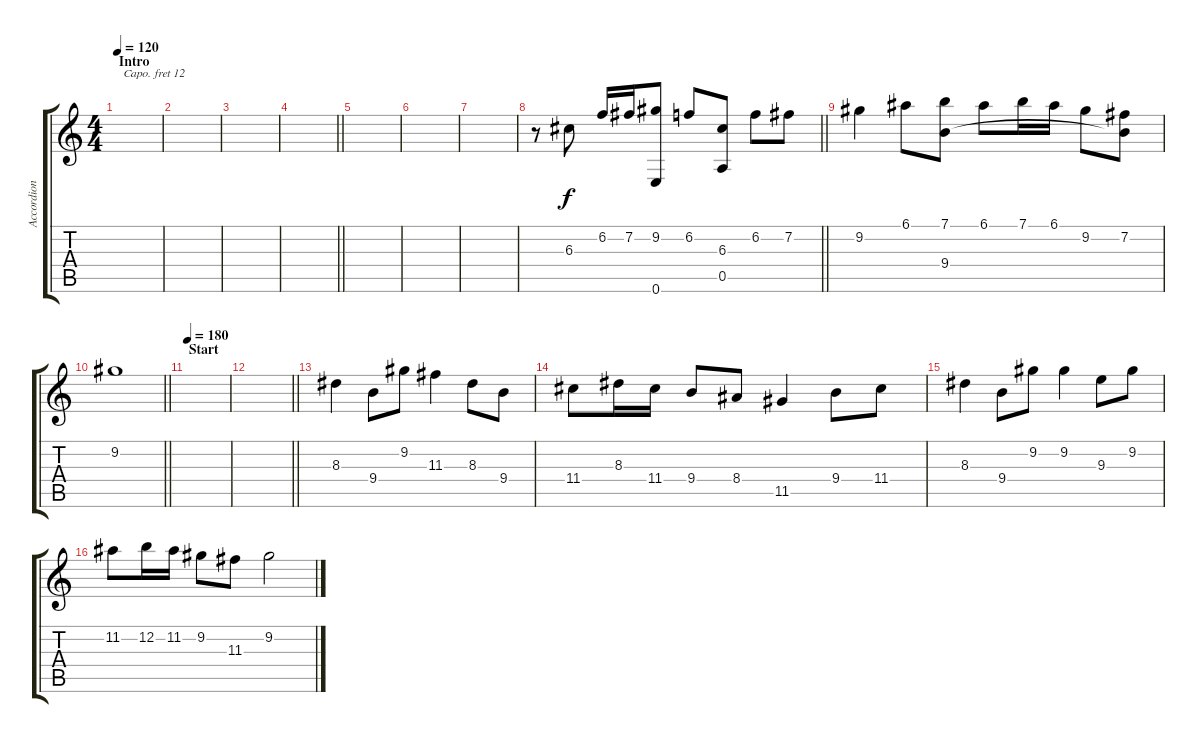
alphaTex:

\track ("Accordion" "Accordion") {instrument accordion}
\staff {score tabs}
\capo 12
\tuning (E4 B3 G3 D3 A2 E2) {hide}
\ts (4 4)
\section ("" "Intro")
\tempo 120
\clef g2
\ks c
|
|
|
\barLineRight lightlight
|
\section ("" "")
|
|
|
\barLineRight lightlight
r.8 6.3.8 6.2.16 7.2.16 (9.2 0.6).8 6.2.8 (6.3 0.5).8 6.2.8 7.2.8 |
9.2.4 6.1.8 (7.1 9.4).8 6.1.8 7.1.16 6.1.16 9.2.8 (7.2 9.4{t}).8 |
\barLineRight lightlight
9.2.1 |
\section ("" "Start")
\tempo 180
|
\barLineRight lightlight
|
\section ("" "")
8.3.4{dy f} 9.4.8 9.2.8 11.3.4 8.3.8 9.4.8 |
11.4.8 8.3.16 11.4.16 9.4.8 8.4.8 11.5.4 9.4.8 11.4.8 |
8.3.4 9.4.8 9.2.8 9.2.4 9.3.8 9.2.8 |
11.2.8 12.2.16 11.2.16 9.2.8 11.3.8 9.2.2
